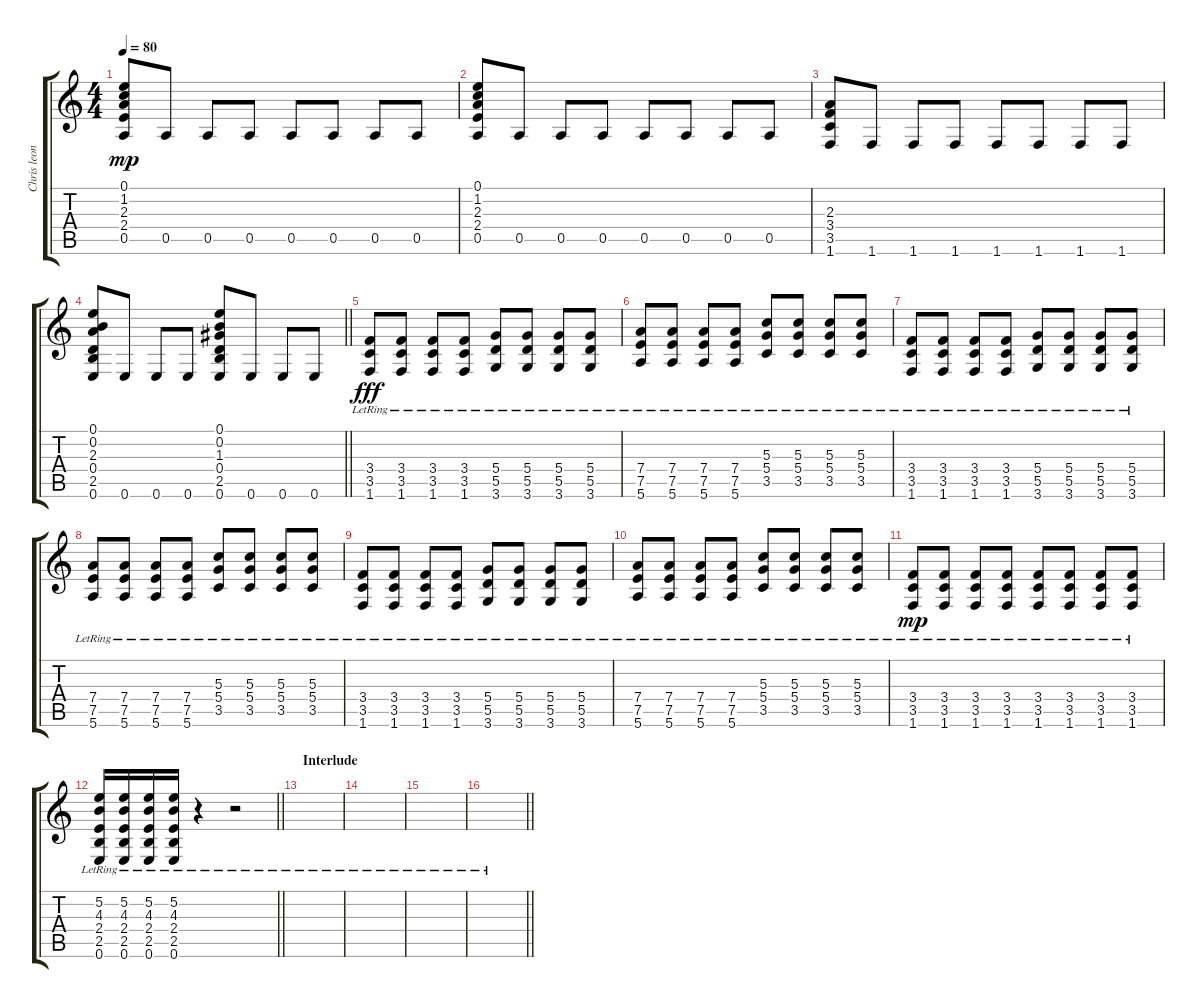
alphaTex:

\track ("Chris leonard" "Chris leon") {instrument distortionguitar}
\staff {score tabs}
\tuning (E4 B3 G3 D3 A2 E2) {hide}
\ts (4 4)
\tempo 80
\clef g2
\ks c
(0.1 1.2 2.3 2.4 0.5).8{dy mp} 0.5.8 0.5.8 0.5.8 0.5.8 0.5.8 0.5.8 0.5.8 |
(0.1 1.2 2.3 2.4 0.5).8 0.5.8 0.5.8 0.5.8 0.5.8 0.5.8 0.5.8 0.5.8 |
(2.3 3.4 3.5 1.6).8 1.6.8 1.6.8 1.6.8 1.6.8 1.6.8 1.6.8 1.6.8 |
\barLineRight lightlight
(0.1 0.2 2.3 0.4 2.5 0.6).8 0.6.8 0.6.8 0.6.8 (0.1 0.2 1.3 0.4 2.5 0.6).8 0.6.8 0.6.8 0.6.8 |
(3.4{lr} 3.5{lr} 1.6{lr}).8{dy fff} (3.4{lr} 3.5{lr} 1.6{lr}).8 (3.4{lr} 3.5{lr} 1.6{lr}).8 (3.4{lr} 3.5{lr} 1.6{lr}).8 (5.4{lr} 5.5{lr} 3.6{lr}).8 (5.4{lr} 5.5{lr} 3.6{lr}).8 (5.4{lr} 5.5{lr} 3.6{lr}).8 (5.4{lr} 5.5{lr} 3.6{lr}).8 |
(7.4{lr} 7.5{lr} 5.6).8 (7.4{lr} 7.5{lr} 5.6).8 (7.4{lr} 7.5{lr} 5.6).8 (7.4{lr} 7.5{lr} 5.6).8 (5.3{lr} 5.4{lr} 3.5{lr}).8 (5.3{lr} 5.4{lr} 3.5{lr}).8 (5.3{lr} 5.4{lr} 3.5{lr}).8 (5.3{lr} 5.4{lr} 3.5{lr}).8 |
(3.4{lr} 3.5{lr} 1.6{lr}).8 (3.4{lr} 3.5{lr} 1.6{lr}).8 (3.4{lr} 3.5{lr} 1.6{lr}).8 (3.4{lr} 3.5{lr} 1.6{lr}).8 (5.4{lr} 5.5{lr} 3.6{lr}).8 (5.4{lr} 5.5{lr} 3.6{lr}).8 (5.4{lr} 5.5{lr} 3.6{lr}).8 (5.4{lr} 5.5{lr} 3.6{lr}).8 |
(7.4{lr} 7.5{lr} 5.6).8 (7.4{lr} 7.5{lr} 5.6).8 (7.4{lr} 7.5{lr} 5.6).8 (7.4{lr} 7.5{lr} 5.6).8 (5.3{lr} 5.4{lr} 3.5{lr}).8 (5.3{lr} 5.4{lr} 3.5{lr}).8 (5.3{lr} 5.4{lr} 3.5{lr}).8 (5.3{lr} 5.4{lr} 3.5{lr}).8 |
(3.4{lr} 3.5{lr} 1.6{lr}).8 (3.4{lr} 3.5{lr} 1.6{lr}).8 (3.4{lr} 3.5{lr} 1.6{lr}).8 (3.4{lr} 3.5{lr} 1.6{lr}).8 (5.4{lr} 5.5{lr} 3.6{lr}).8 (5.4{lr} 5.5{lr} 3.6{lr}).8 (5.4{lr} 5.5{lr} 3.6{lr}).8 (5.4{lr} 5.5{lr} 3.6{lr}).8 |
(7.4{lr} 7.5{lr} 5.6).8 (7.4{lr} 7.5{lr} 5.6).8 (7.4{lr} 7.5{lr} 5.6).8 (7.4{lr} 7.5{lr} 5.6).8 (5.3{lr} 5.4{lr} 3.5{lr}).8 (5.3{lr} 5.4{lr} 3.5{lr}).8 (5.3{lr} 5.4{lr} 3.5{lr}).8 (5.3{lr} 5.4{lr} 3.5{lr}).8 |
(3.4{lr} 3.5{lr} 1.6{lr}).8{dy mp} (3.4{lr} 3.5{lr} 1.6{lr}).8 (3.4{lr} 3.5{lr} 1.6{lr}).8 (3.4{lr} 3.5{lr} 1.6{lr}).8 (3.4{lr} 3.5{lr} 1.6{lr}).8 (3.4{lr} 3.5{lr} 1.6{lr}).8 (3.4{lr} 3.5{lr} 1.6{lr}).8 (3.4{lr} 3.5{lr} 1.6{lr}).8 |
\barLineRight lightlight
(5.2{lr} 4.3{lr} 2.4{lr} 2.5{lr} 0.6{lr}).16 (5.2{lr} 4.3{lr} 2.4{lr} 2.5{lr} 0.6{lr}).16 (5.2{lr} 4.3{lr} 2.4{lr} 2.5{lr} 0.6{lr}).16 (5.2{lr} 4.3{lr} 2.4{lr} 2.5{lr} 0.6{lr}).16 r.4 r.2 |
\section ("" "Interlude")
|
|
|
\barLineRight lightlight
